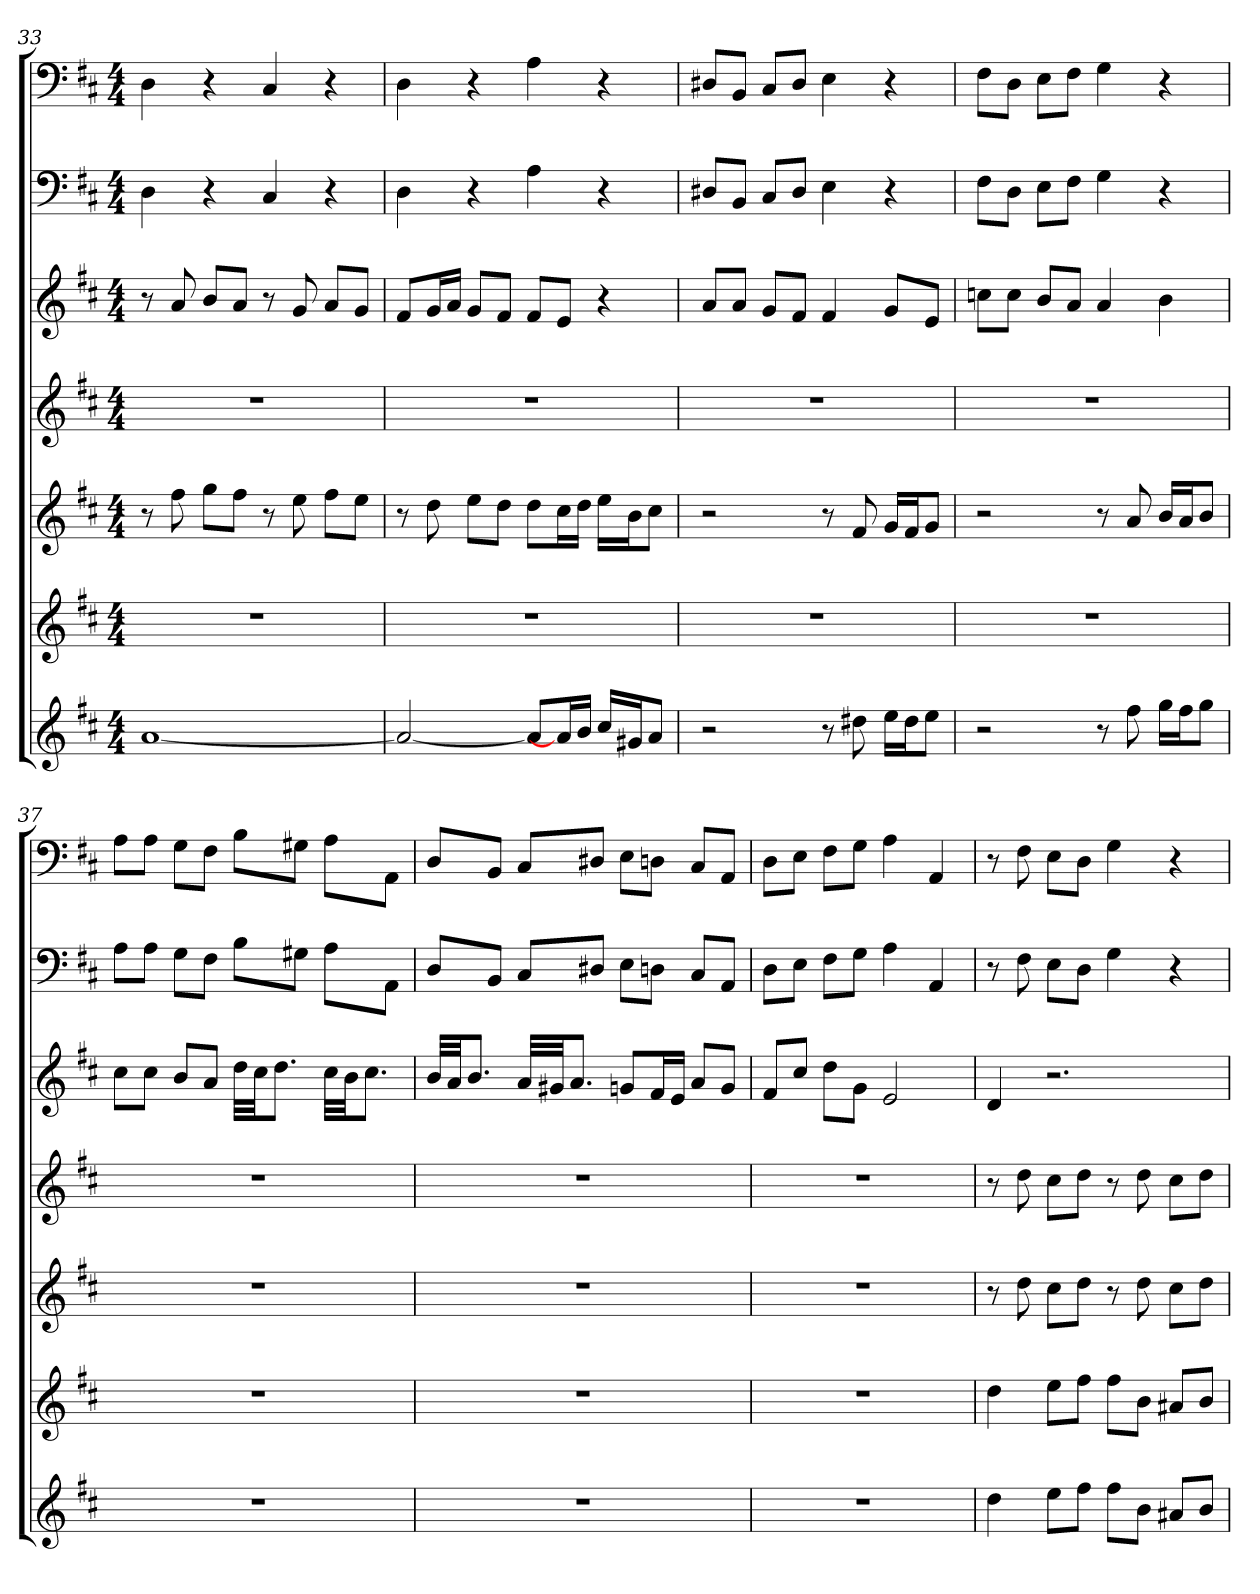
**kern	**kern	**kern	**kern	**kern	**kern	**kern
*part7	*part6	*part5	*part4	*part3	*part2	*part1
*staff7	*staff6	*staff5	*staff4	*staff3	*staff2	*staff1
*k[f#c#]	*k[f#c#]	*k[f#c#]	*k[f#c#]	*k[f#c#]	*k[f#c#]	*k[f#c#]
*D:	*D:	*D:	*D:	*D:	*D:	*D:
*M4/4	*M4/4	*M4/4	*M4/4	*M4/4	*M4/4	*M4/4
=33	=33	=33	=33	=33	=33	=33
[1a	1r	8r	1r	8r	4D	4D
.	.	8ff#	.	8a	.	.
.	.	8ggL	.	8bL	4r	4r
.	.	8ff#J	.	8aJ	.	.
.	.	8r	.	8r	4C#	4C#
.	.	8ee	.	8g	.	.
.	.	8ff#L	.	8aL	4r	4r
.	.	8eeJ	.	8gJ	.	.
=34	=34	=34	=34	=34	=34	=34
2a_	1r	8r	1r	8f#L	4D	4D
.	.	8dd	.	16gL	.	.
.	.	.	.	16aJJ	.	.
.	.	8eeL	.	8gL	4r	4r
.	.	8ddJ	.	8f#J	.	.
8aL]	.	8ddL	.	8f#L	4A	4A
16aL]	.	16cc#L	.	8eJ	.	.
16bJJ	.	16ddJJ	.	.	.	.
16cc#LL	.	16eeLL	.	4r	4r	4r
16g#XJ	.	16bJ	.	.	.	.
8aJ	.	8cc#J	.	.	.	.
=35	=35	=35	=35	=35	=35	=35
2r	1r	2r	1r	8aL	8D#XL	8D#XL
.	.	.	.	8aJ	8BBJ	8BBJ
.	.	.	.	8gL	8C#L	8C#L
.	.	.	.	8f#J	8D#J	8D#J
8r	.	8r	.	4f#	4E	4E
8dd#X	.	8f#	.	.	.	.
16eeLL	.	16gLL	.	8gL	4r	4r
16dd#J	.	16f#J	.	.	.	.
8eeJ	.	8gJ	.	8eJ	.	.
=36	=36	=36	=36	=36	=36	=36
2r	1r	2r	1r	8ccnL	8F#L	8F#L
.	.	.	.	8ccJ	8DJ	8DJ
.	.	.	.	8bL	8EL	8EL
.	.	.	.	8aJ	8F#J	8F#J
8r	.	8r	.	4a	4G	4G
8ff#	.	8a	.	.	.	.
16ggLL	.	16bLL	.	4b	4r	4r
16ff#J	.	16aJ	.	.	.	.
8ggJ	.	8bJ	.	.	.	.
=37	=37	=37	=37	=37	=37	=37
1r	1r	1r	1r	8cc#L	8AL	8AL
.	.	.	.	8cc#J	8AJ	8AJ
.	.	.	.	8bL	8GL	8GL
.	.	.	.	8aJ	8F#J	8F#J
.	.	.	.	32ddLLL	8BL	8BL
.	.	.	.	32cc#JJ	.	.
.	.	.	.	8.ddJ	.	.
.	.	.	.	.	8G#XJ	8G#XJ
.	.	.	.	32cc#LLL	8AL	8AL
.	.	.	.	32bJJ	.	.
.	.	.	.	8.cc#J	.	.
.	.	.	.	.	8AAJ	8AAJ
=38	=38	=38	=38	=38	=38	=38
1r	1r	1r	1r	32bLLL	8DL	8DL
.	.	.	.	32aJJ	.	.
.	.	.	.	8.bJ	.	.
.	.	.	.	.	8BBJ	8BBJ
.	.	.	.	32aLLL	8C#L	8C#L
.	.	.	.	32g#XJJ	.	.
.	.	.	.	8.aJ	.	.
.	.	.	.	.	8D#XJ	8D#XJ
.	.	.	.	8gnL	8EL	8EL
.	.	.	.	16f#L	8DnJ	8DnJ
.	.	.	.	16eJJ	.	.
.	.	.	.	8aL	8C#L	8C#L
.	.	.	.	8gJ	8AAJ	8AAJ
=39	=39	=39	=39	=39	=39	=39
1r	1r	1r	1r	8f#L	8DL	8DL
.	.	.	.	8cc#J	8EJ	8EJ
.	.	.	.	8ddL	8F#L	8F#L
.	.	.	.	8gJ	8GJ	8GJ
.	.	.	.	2e	4A	4A
.	.	.	.	.	4AA	4AA
=40	=40	=40	=40	=40	=40	=40
4dd	4dd	8r	8r	4d	8r	8r
.	.	8dd	8dd	.	8F#	8F#
8eeL	8eeL	8cc#L	8cc#L	2.r	8EL	8EL
8ff#J	8ff#J	8ddJ	8ddJ	.	8DJ	8DJ
8ff#L	8ff#L	8r	8r	.	4G	4G
8bJ	8bJ	8dd	8dd	.	.	.
8a#XL	8a#XL	8cc#L	8cc#L	.	4r	4r
8bJ	8bJ	8ddJ	8ddJ	.	.	.
=	=	=	=	=	=	=
*-	*-	*-	*-	*-	*-	*-
